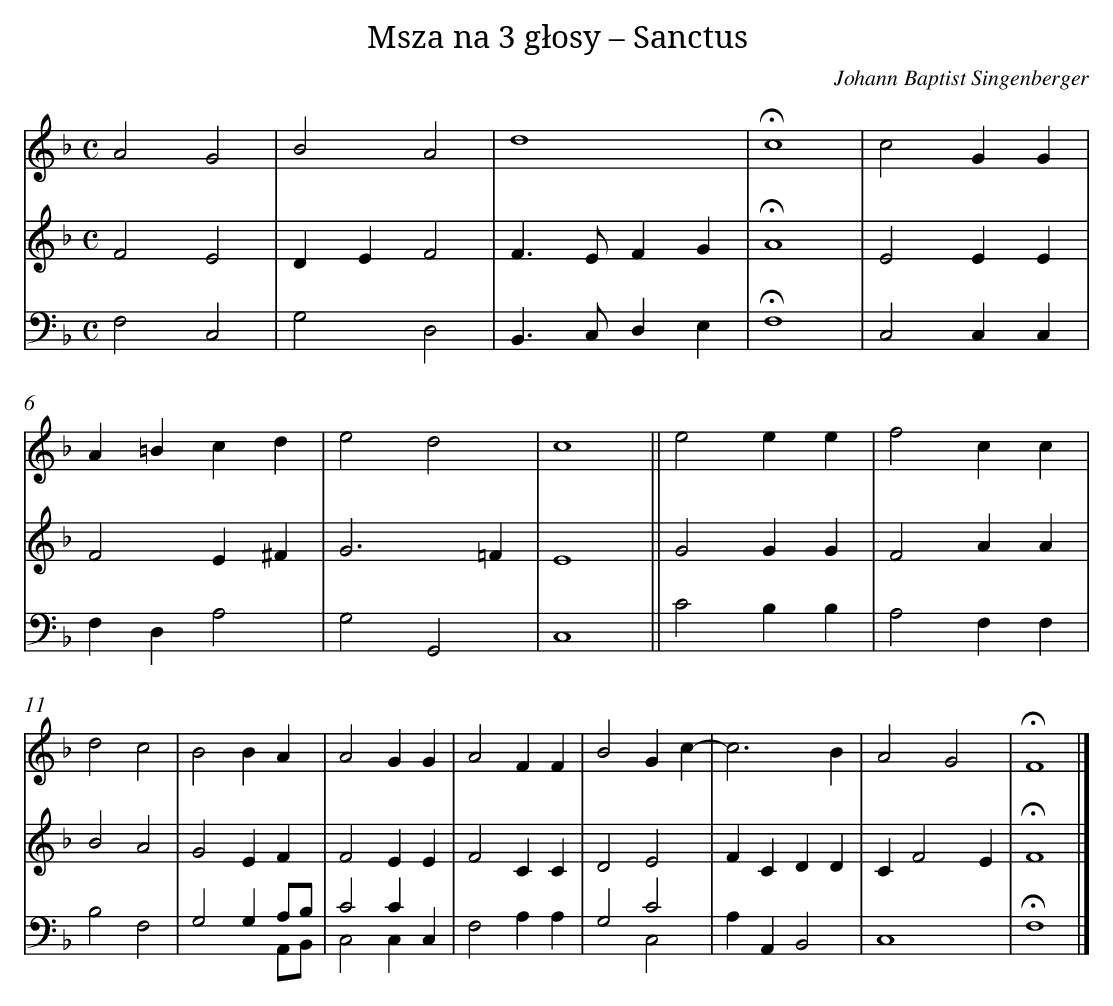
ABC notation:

X:1
T: Msza na 3 głosy – Sanctus
C: Johann Baptist Singenberger
L: 1/4
M: C
V: 1 clef=treble
V: 2 clef=treble
V: 3 clef=bass
K: F
[V:1] A2G2 |
[V:2] F2E2 |
[V:3] F,2C,2 |
[V:1] B2A2 |
[V:2] DEF2 |
[V:3] G,2D,2 |
[V:1] d4 |
[V:2] F>EFG |
[V:3] B,,>C,D,E, |
[V:1] !fermata!c4 |
[V:2] !fermata!A4 |
[V:3] !fermata!F,4 |
[V:1] c2GG |
[V:2] E2EE |
[V:3] C,2C,C, |
[V:1] A=Bcd |
[V:2] F2E^F |
[V:3] F,D,A,2 |
[V:1] e2d2 |
[V:2] G3=F |
[V:3] G,2G,,2 |
[V:1] c4 ||
[V:2] E4 ||
[V:3] C,4 ||
[V:1] e2ee |
[V:2] G2GG |
[V:3] C2B,B, |
[V:1] f2cc |
[V:2] F2AA |
[V:3] A,2F,F, |
[V:1] d2c2 |
[V:2] B2A2 |
[V:3] B,2F,2 |
[V:1] B2BA |
[V:2] G2EF |
[V:3] G,2G,A,/B,/ & x3A,,/B,,/ |
[V:1] A2GG |
[V:2] F2EE |
[V:3] C2CC, & C,2C,x |
[V:1] A2FF |
[V:2] F2CC |
[V:3] F,2A,A, |
[V:1] B2Gc- |
[V:2] D2E2 |
[V:3] G,2C2 & x2C,2 |
[V:1] c3B |
[V:2] FCDD |
[V:3] A,A,,B,,2 |
[V:1] A2G2 |
[V:2] CF2E |
[V:3] C,4 |
[V:1] !fermata!F4 |]
[V:2] !fermata!F4 |]
[V:3] !fermata!F,4 |]
